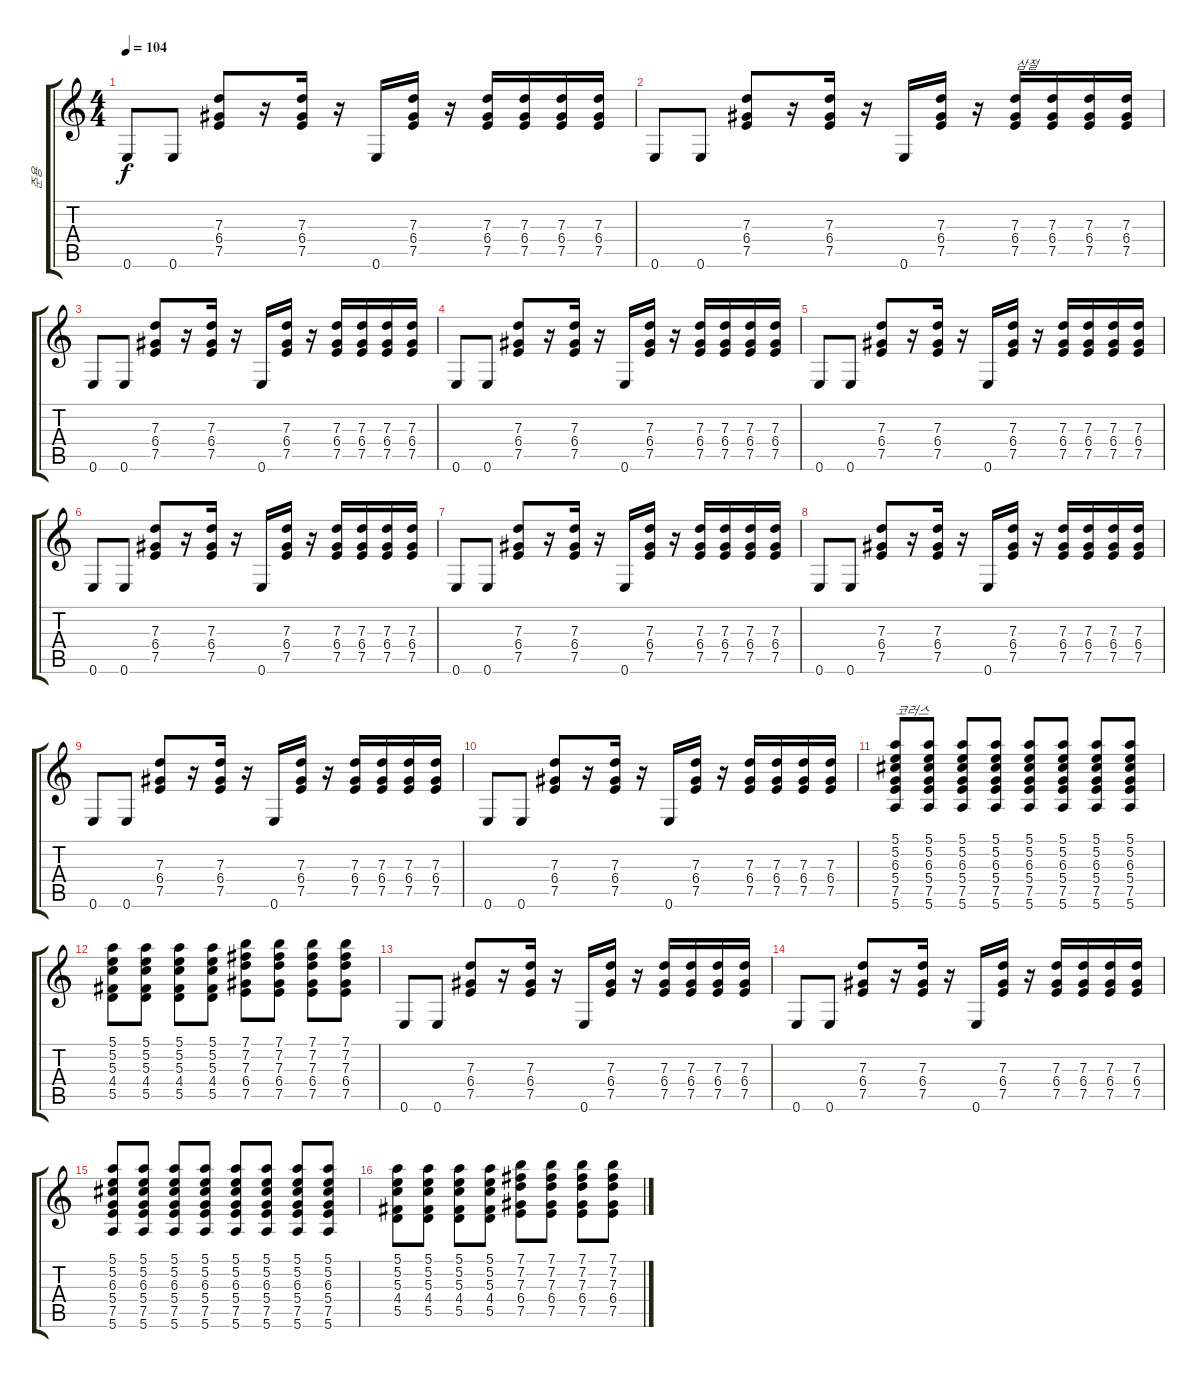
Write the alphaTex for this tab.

\track ("준용" "준용") {instrument electricguitarclean}
\staff {score tabs}
\tuning (E4 B3 G3 D3 A2 E2) {hide}
\ts (4 4)
\tempo 104
\clef g2
\ks c
0.6.8{dy f} 0.6.8 (7.3 6.4 7.5).8 r.16 (7.3 6.4 7.5).16 r.16 0.6.16 (7.3 6.4 7.5).16 r.16 (7.3 6.4 7.5).16 (7.3 6.4 7.5).16 (7.3 6.4 7.5).16 (7.3 6.4 7.5).16 |
0.6.8 0.6.8 (7.3 6.4 7.5).8 r.16 (7.3 6.4 7.5).16 r.16 0.6.16 (7.3 6.4 7.5).16 r.16 (7.3 6.4 7.5).16{txt "삼절"} (7.3 6.4 7.5).16 (7.3 6.4 7.5).16 (7.3 6.4 7.5).16 |
0.6.8 0.6.8 (7.3 6.4 7.5).8 r.16 (7.3 6.4 7.5).16 r.16 0.6.16 (7.3 6.4 7.5).16 r.16 (7.3 6.4 7.5).16 (7.3 6.4 7.5).16 (7.3 6.4 7.5).16 (7.3 6.4 7.5).16 |
0.6.8 0.6.8 (7.3 6.4 7.5).8 r.16 (7.3 6.4 7.5).16 r.16 0.6.16 (7.3 6.4 7.5).16 r.16 (7.3 6.4 7.5).16 (7.3 6.4 7.5).16 (7.3 6.4 7.5).16 (7.3 6.4 7.5).16 |
0.6.8 0.6.8 (7.3 6.4 7.5).8 r.16 (7.3 6.4 7.5).16 r.16 0.6.16 (7.3 6.4 7.5).16 r.16 (7.3 6.4 7.5).16 (7.3 6.4 7.5).16 (7.3 6.4 7.5).16 (7.3 6.4 7.5).16 |
0.6.8 0.6.8 (7.3 6.4 7.5).8 r.16 (7.3 6.4 7.5).16 r.16 0.6.16 (7.3 6.4 7.5).16 r.16 (7.3 6.4 7.5).16 (7.3 6.4 7.5).16 (7.3 6.4 7.5).16 (7.3 6.4 7.5).16 |
0.6.8 0.6.8 (7.3 6.4 7.5).8 r.16 (7.3 6.4 7.5).16 r.16 0.6.16 (7.3 6.4 7.5).16 r.16 (7.3 6.4 7.5).16 (7.3 6.4 7.5).16 (7.3 6.4 7.5).16 (7.3 6.4 7.5).16 |
0.6.8 0.6.8 (7.3 6.4 7.5).8 r.16 (7.3 6.4 7.5).16 r.16 0.6.16 (7.3 6.4 7.5).16 r.16 (7.3 6.4 7.5).16 (7.3 6.4 7.5).16 (7.3 6.4 7.5).16 (7.3 6.4 7.5).16 |
0.6.8 0.6.8 (7.3 6.4 7.5).8 r.16 (7.3 6.4 7.5).16 r.16 0.6.16 (7.3 6.4 7.5).16 r.16 (7.3 6.4 7.5).16 (7.3 6.4 7.5).16 (7.3 6.4 7.5).16 (7.3 6.4 7.5).16 |
0.6.8 0.6.8 (7.3 6.4 7.5).8 r.16 (7.3 6.4 7.5).16 r.16 0.6.16 (7.3 6.4 7.5).16 r.16 (7.3 6.4 7.5).16 (7.3 6.4 7.5).16 (7.3 6.4 7.5).16 (7.3 6.4 7.5).16 |
(5.1 5.2 6.3 5.4 7.5 5.6).8{txt "코러스"} (5.1 5.2 6.3 5.4 7.5 5.6).8 (5.1 5.2 6.3 5.4 7.5 5.6).8 (5.1 5.2 6.3 5.4 7.5 5.6).8 (5.1 5.2 6.3 5.4 7.5 5.6).8 (5.1 5.2 6.3 5.4 7.5 5.6).8 (5.1 5.2 6.3 5.4 7.5 5.6).8 (5.1 5.2 6.3 5.4 7.5 5.6).8 |
(5.1 5.2 5.3 4.4 5.5).8 (5.1 5.2 5.3 4.4 5.5).8 (5.1 5.2 5.3 4.4 5.5).8 (5.1 5.2 5.3 4.4 5.5).8 (7.1 7.2 7.3 6.4 7.5).8 (7.1 7.2 7.3 6.4 7.5).8 (7.1 7.2 7.3 6.4 7.5).8 (7.1 7.2 7.3 6.4 7.5).8 |
0.6.8 0.6.8 (7.3 6.4 7.5).8 r.16 (7.3 6.4 7.5).16 r.16 0.6.16 (7.3 6.4 7.5).16 r.16 (7.3 6.4 7.5).16 (7.3 6.4 7.5).16 (7.3 6.4 7.5).16 (7.3 6.4 7.5).16 |
0.6.8 0.6.8 (7.3 6.4 7.5).8 r.16 (7.3 6.4 7.5).16 r.16 0.6.16 (7.3 6.4 7.5).16 r.16 (7.3 6.4 7.5).16 (7.3 6.4 7.5).16 (7.3 6.4 7.5).16 (7.3 6.4 7.5).16 |
(5.1 5.2 6.3 5.4 7.5 5.6).8 (5.1 5.2 6.3 5.4 7.5 5.6).8 (5.1 5.2 6.3 5.4 7.5 5.6).8 (5.1 5.2 6.3 5.4 7.5 5.6).8 (5.1 5.2 6.3 5.4 7.5 5.6).8 (5.1 5.2 6.3 5.4 7.5 5.6).8 (5.1 5.2 6.3 5.4 7.5 5.6).8 (5.1 5.2 6.3 5.4 7.5 5.6).8 |
(5.1 5.2 5.3 4.4 5.5).8 (5.1 5.2 5.3 4.4 5.5).8 (5.1 5.2 5.3 4.4 5.5).8 (5.1 5.2 5.3 4.4 5.5).8 (7.1 7.2 7.3 6.4 7.5).8 (7.1 7.2 7.3 6.4 7.5).8 (7.1 7.2 7.3 6.4 7.5).8 (7.1 7.2 7.3 6.4 7.5).8
